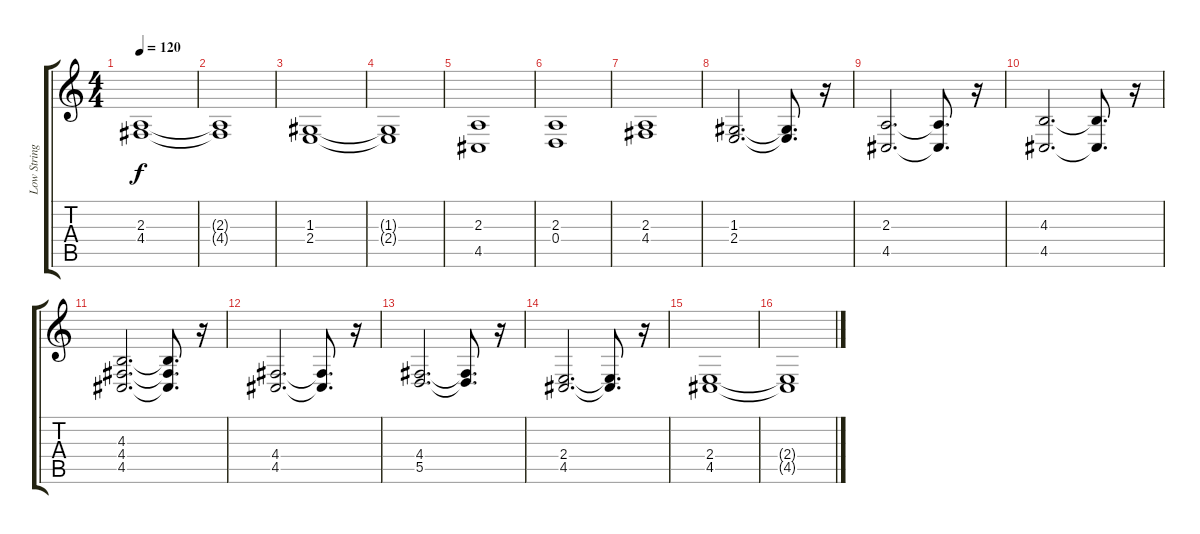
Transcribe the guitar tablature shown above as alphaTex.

\track ("Low Strings" "Low String") {instrument stringensemble1}
\staff {score tabs}
\tuning (E4 B3 G3 D3 A2 E2) {hide}
\ts (4 4)
\tempo 120
\clef g2
\ks c
(2.3 4.4).1{dy f} |
(2.3{t} 4.4{t}).1 |
(1.3 2.4).1 |
(1.3{t} 2.4{t}).1 |
(2.3 4.5).1 |
(2.3 0.4).1 |
(2.3 4.4).1 |
(1.3 2.4).2{d} (1.3{t} 2.4{t}).8{d} r.16 |
(2.3 4.5).2{d} (2.3{t} 4.5{t}).8{d} r.16 |
(4.3 4.5).2{d} (4.3{t} 4.5{t}).8{d} r.16 |
(4.3 4.4 4.5).2{d} (4.3{t} 4.4{t} 4.5{t}).8{d} r.16 |
(4.4 4.5).2{d} (4.4{t} 4.5{t}).8{d} r.16 |
(4.4 5.5).2{d} (4.4{t} 5.5{t}).8{d} r.16 |
(2.4 4.5).2{d} (2.4{t} 4.5{t}).8{d} r.16 |
(2.4 4.5).1 |
(2.4{t} 4.5{t}).1
